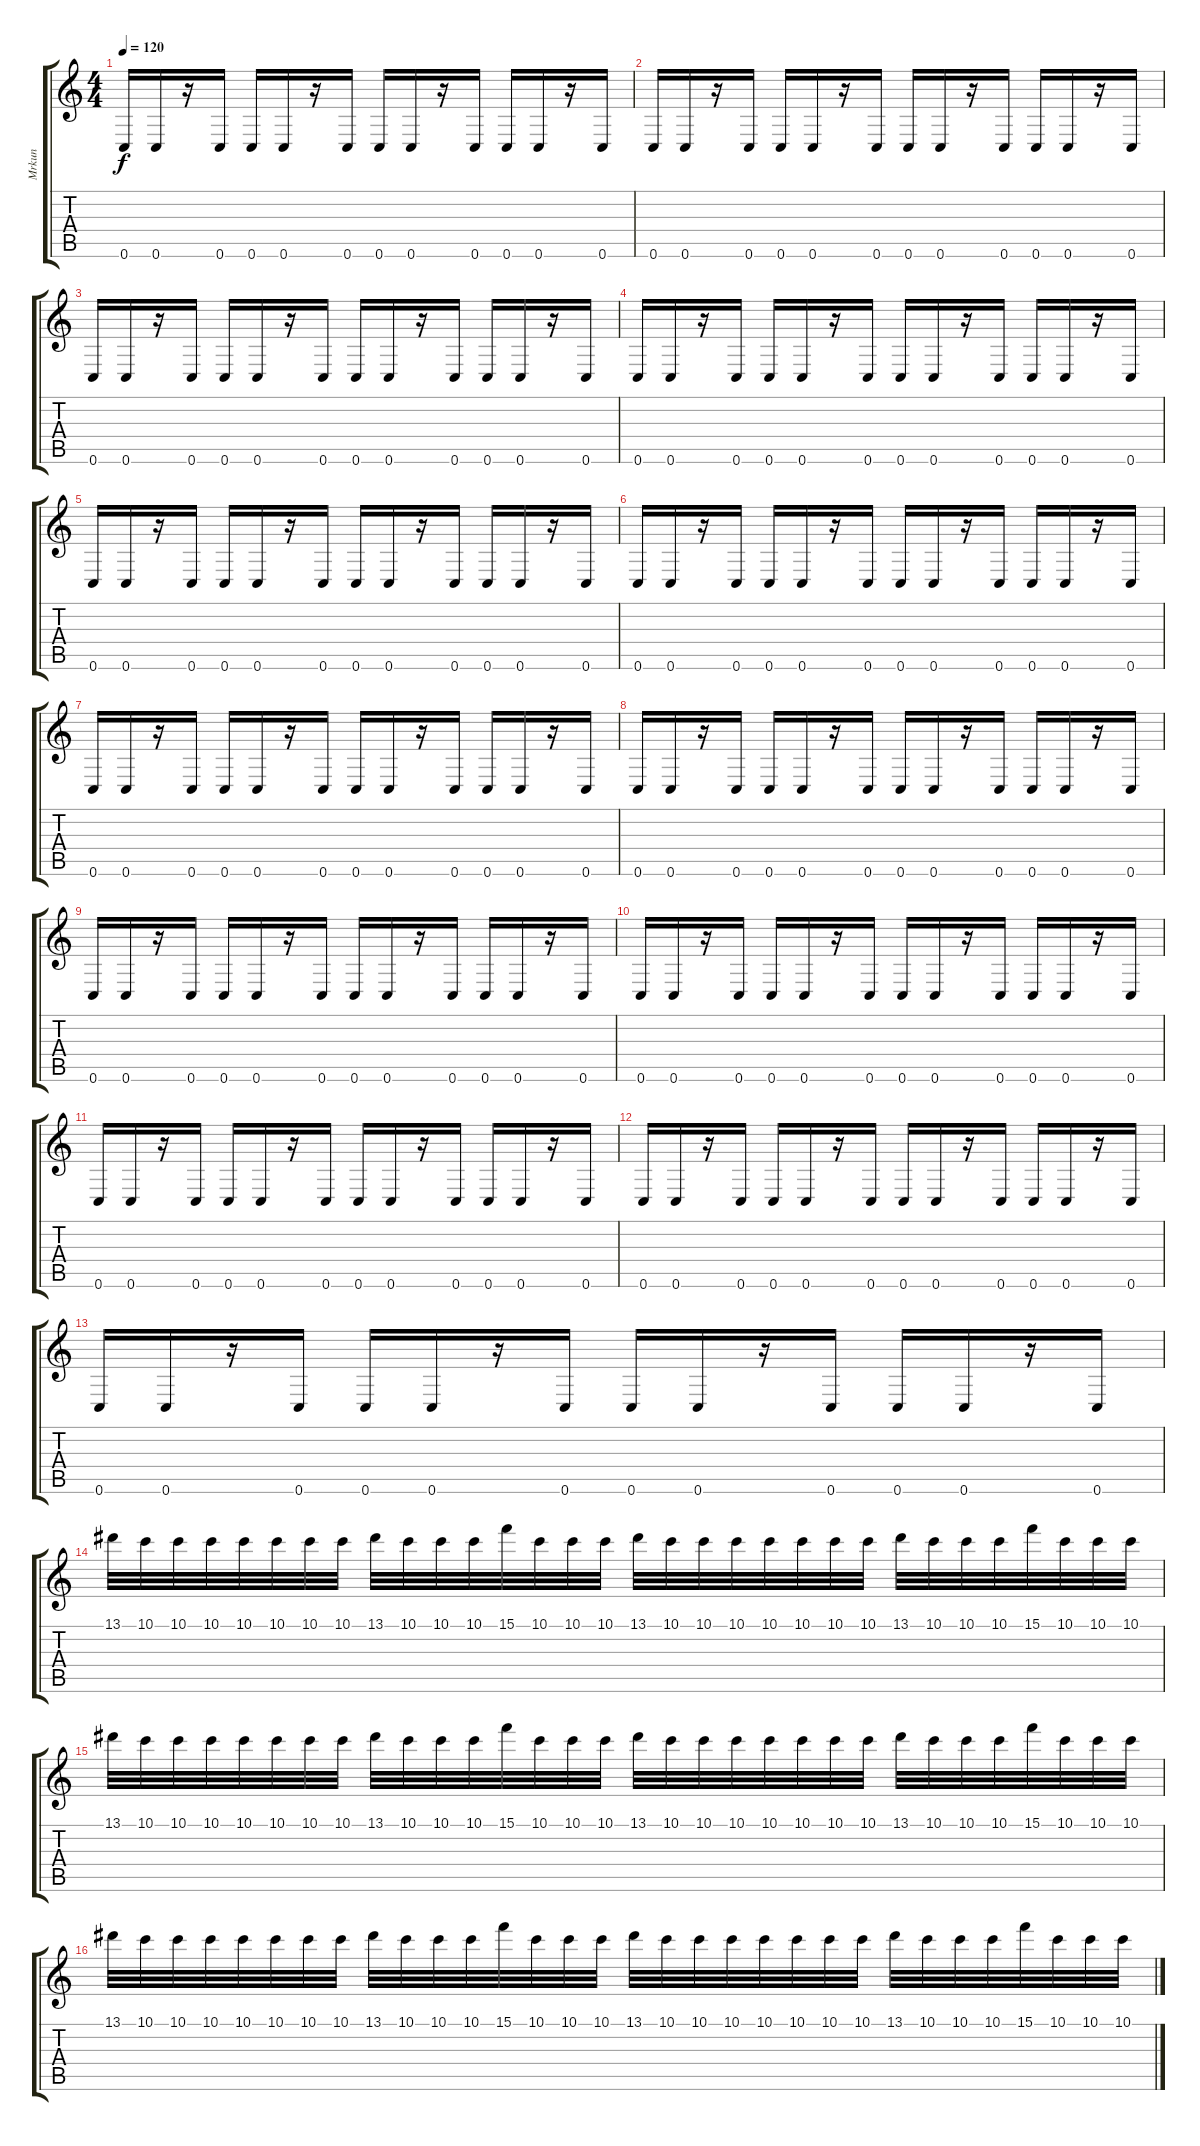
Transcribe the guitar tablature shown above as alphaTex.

\track ("Mrkun" "Mrkun") {instrument distortionguitar}
\staff {score tabs}
\tuning (D4 A3 F3 C3 G2 C2) {hide}
\ts (4 4)
\tempo 120
\clef g2
\ks c
0.6.16{dy f} 0.6.16 r.16 0.6.16 0.6.16 0.6.16 r.16 0.6.16 0.6.16 0.6.16 r.16 0.6.16 0.6.16 0.6.16 r.16 0.6.16 |
0.6.16 0.6.16 r.16 0.6.16 0.6.16 0.6.16 r.16 0.6.16 0.6.16 0.6.16 r.16 0.6.16 0.6.16 0.6.16 r.16 0.6.16 |
0.6.16 0.6.16 r.16 0.6.16 0.6.16 0.6.16 r.16 0.6.16 0.6.16 0.6.16 r.16 0.6.16 0.6.16 0.6.16 r.16 0.6.16 |
0.6.16 0.6.16 r.16 0.6.16 0.6.16 0.6.16 r.16 0.6.16 0.6.16 0.6.16 r.16 0.6.16 0.6.16 0.6.16 r.16 0.6.16 |
0.6.16 0.6.16 r.16 0.6.16 0.6.16 0.6.16 r.16 0.6.16 0.6.16 0.6.16 r.16 0.6.16 0.6.16 0.6.16 r.16 0.6.16 |
0.6.16 0.6.16 r.16 0.6.16 0.6.16 0.6.16 r.16 0.6.16 0.6.16 0.6.16 r.16 0.6.16 0.6.16 0.6.16 r.16 0.6.16 |
0.6.16 0.6.16 r.16 0.6.16 0.6.16 0.6.16 r.16 0.6.16 0.6.16 0.6.16 r.16 0.6.16 0.6.16 0.6.16 r.16 0.6.16 |
0.6.16 0.6.16 r.16 0.6.16 0.6.16 0.6.16 r.16 0.6.16 0.6.16 0.6.16 r.16 0.6.16 0.6.16 0.6.16 r.16 0.6.16 |
0.6.16 0.6.16 r.16 0.6.16 0.6.16 0.6.16 r.16 0.6.16 0.6.16 0.6.16 r.16 0.6.16 0.6.16 0.6.16 r.16 0.6.16 |
0.6.16 0.6.16 r.16 0.6.16 0.6.16 0.6.16 r.16 0.6.16 0.6.16 0.6.16 r.16 0.6.16 0.6.16 0.6.16 r.16 0.6.16 |
0.6.16 0.6.16 r.16 0.6.16 0.6.16 0.6.16 r.16 0.6.16 0.6.16 0.6.16 r.16 0.6.16 0.6.16 0.6.16 r.16 0.6.16 |
0.6.16 0.6.16 r.16 0.6.16 0.6.16 0.6.16 r.16 0.6.16 0.6.16 0.6.16 r.16 0.6.16 0.6.16 0.6.16 r.16 0.6.16 |
0.6.16 0.6.16 r.16 0.6.16 0.6.16 0.6.16 r.16 0.6.16 0.6.16 0.6.16 r.16 0.6.16 0.6.16 0.6.16 r.16 0.6.16 |
13.1.32 10.1.32 10.1.32 10.1.32 10.1.32 10.1.32 10.1.32 10.1.32 13.1.32 10.1.32 10.1.32 10.1.32 15.1.32 10.1.32 10.1.32 10.1.32 13.1.32 10.1.32 10.1.32 10.1.32 10.1.32 10.1.32 10.1.32 10.1.32 13.1.32 10.1.32 10.1.32 10.1.32 15.1.32 10.1.32 10.1.32 10.1.32 |
13.1.32 10.1.32 10.1.32 10.1.32 10.1.32 10.1.32 10.1.32 10.1.32 13.1.32 10.1.32 10.1.32 10.1.32 15.1.32 10.1.32 10.1.32 10.1.32 13.1.32 10.1.32 10.1.32 10.1.32 10.1.32 10.1.32 10.1.32 10.1.32 13.1.32 10.1.32 10.1.32 10.1.32 15.1.32 10.1.32 10.1.32 10.1.32 |
13.1.32 10.1.32 10.1.32 10.1.32 10.1.32 10.1.32 10.1.32 10.1.32 13.1.32 10.1.32 10.1.32 10.1.32 15.1.32 10.1.32 10.1.32 10.1.32 13.1.32 10.1.32 10.1.32 10.1.32 10.1.32 10.1.32 10.1.32 10.1.32 13.1.32 10.1.32 10.1.32 10.1.32 15.1.32 10.1.32 10.1.32 10.1.32
